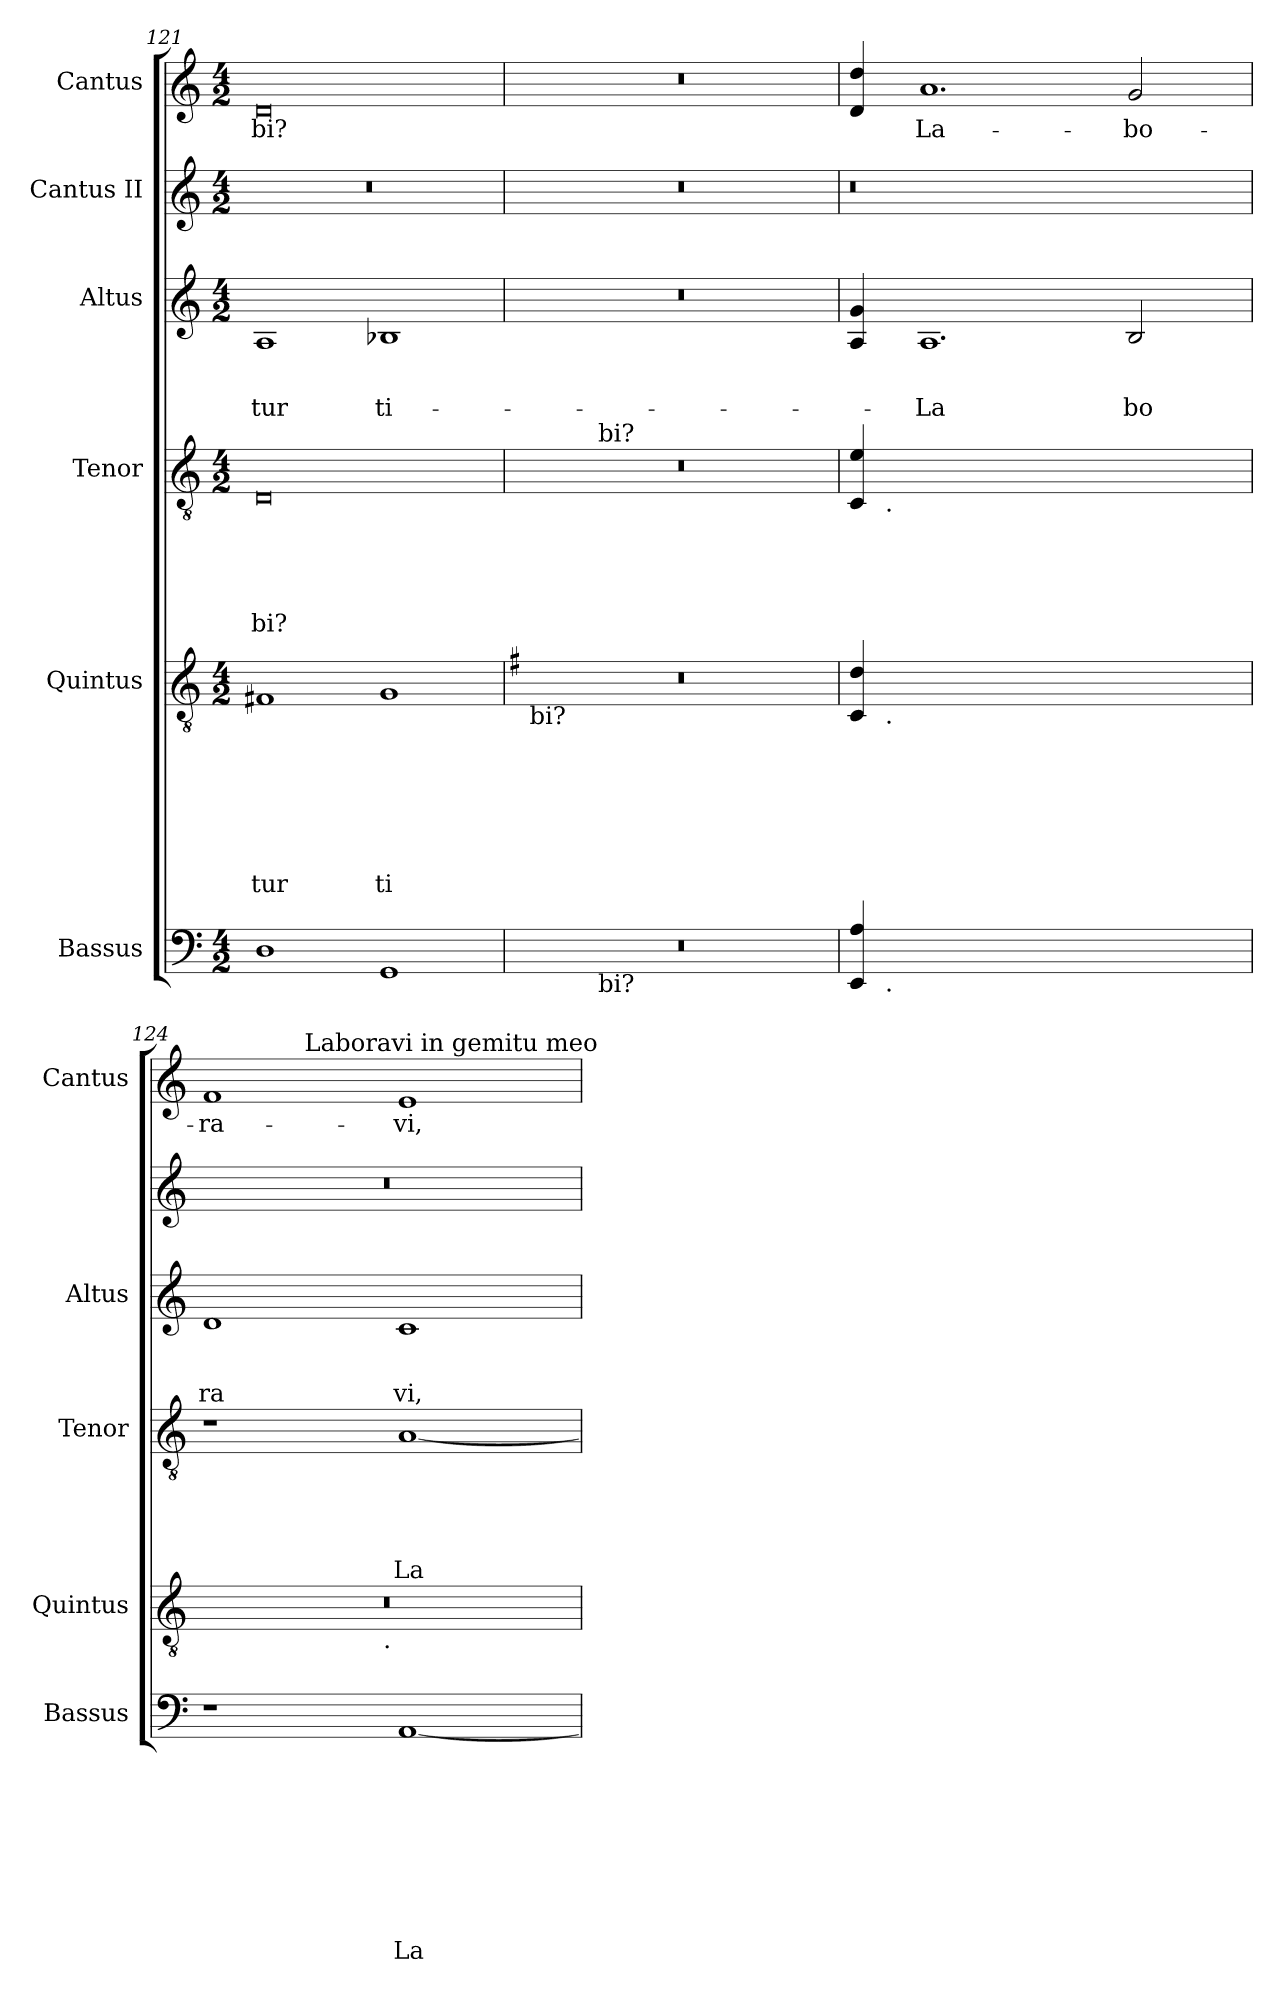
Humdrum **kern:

**kern	**text	**text	**text	**text	**text	**text	**text	**text	**text	**kern	**text	**text	**text	**text	**text	**text	**text	**kern	**text	**text	**text	**text	**text	**kern	**text	**text	**text	**kern	**kern	**text
*part6	*part6	*part6	*part6	*part6	*part6	*part6	*part6	*part6	*part6	*part5	*part5	*part5	*part5	*part5	*part5	*part5	*part5	*part4	*part4	*part4	*part4	*part4	*part4	*part3	*part3	*part3	*part3	*part2	*part1	*part1
*staff6	*staff6	*staff6	*staff6	*staff6	*staff6	*staff6	*staff6	*staff6	*staff6	*staff5	*staff5	*staff5	*staff5	*staff5	*staff5	*staff5	*staff5	*staff4	*staff4	*staff4	*staff4	*staff4	*staff4	*staff3	*staff3	*staff3	*staff3	*staff2	*staff1	*staff1
*I"Bassus	*	*	*	*	*	*	*	*	*	*I"Quintus	*	*	*	*	*	*	*	*I"Tenor	*	*	*	*	*	*I"Altus	*	*	*	*I"Cantus II	*I"Cantus	*
*I'Bassus	*	*	*	*	*	*	*	*	*	*I'Quintus	*	*	*	*	*	*	*	*I'Tenor	*	*	*	*	*	*I'Altus	*	*	*	*	*I'Cantus	*
*clefF4	*	*	*	*	*	*	*	*	*	*clefGv2	*	*	*	*	*	*	*	*clefGv2	*	*	*	*	*	*clefG2	*	*	*	*clefG2	*clefG2	*
*k[]	*	*	*	*	*	*	*	*	*	*k[]	*	*	*	*	*	*	*	*k[]	*	*	*	*	*	*k[]	*	*	*	*k[]	*k[]	*
*C:	*	*	*	*	*	*	*	*	*	*C:	*	*	*	*	*	*	*	*C:	*	*	*	*	*	*C:	*	*	*	*C:	*C:	*
*M4/2	*	*	*	*	*	*	*	*	*	*M4/2	*	*	*	*	*	*	*	*M4/2	*	*	*	*	*	*M4/2	*	*	*	*M4/2	*M4/2	*
=121	=121	=121	=121	=121	=121	=121	=121	=121	=121	=121	=121	=121	=121	=121	=121	=121	=121	=121	=121	=121	=121	=121	=121	=121	=121	=121	=121	=121	=121	=121
!	!	!	!	!	!	!	!	!	!	!	!	!	!	!	!	!	!LO:LY:b	!	!	!	!	!	!LO:LY:b	!	!	!	!LO:LY:b	!	!	!LO:LY:b
1D	.	.	.	.	.	.	.	.	.	1F#X	.	.	.	.	.	.	tur	0D	.	.	.	.	bi?	1A	.	.	-tur	0r	0d	-bi?
!	!	!	!	!	!	!	!	!	!	!	!	!	!	!	!	!	!LO:LY:b	!	!	!	!	!	!	!	!	!	!LO:LY:b	!	!	!
1GG	.	.	.	.	.	.	.	.	.	1G	.	.	.	.	.	.	ti	.	.	.	.	.	.	1B-X	.	.	ti-	.	.	.
=122	=122	=122	=122	=122	=122	=122	=122	=122	=122	=122	=122	=122	=122	=122	=122	=122	=122	=122	=122	=122	=122	=122	=122	=122	=122	=122	=122	=122	=122	=122
*	*	*	*	*	*	*	*	*	*	*k[f#]	*	*	*	*	*	*	*	*	*	*	*	*	*	*	*	*	*	*	*	*
*	*	*	*	*	*	*	*	*	*	*G:	*	*	*	*	*	*	*	*	*	*	*	*	*	*	*	*	*	*	*	*
!	!	!	!	!	!	!	!	!	!	!LO:TX:b:t=bi?	!	!	!	!	!	!	!	!	!	!	!	!	!	!	!	!	!	!	!	!
*^	*	*	*	*	*	*	*	*	*	*	*	*	*	*	*	*	*	*^	*	*	*	*	*	*	*	*	*	*	*	*
0r	4.ryy	.	.	.	.	.	.	.	.	.	0r	.	.	.	.	.	.	.	0r	4.ryy	.	.	.	.	.	0r	.	.	.	0r	0r	.
!	!	!	!	!	!	!	!	!	!	!	!	!	!	!	!	!	!	!	!	!LO:TX:a:t=bi?	!	!	!	!	!	!	!	!	!	!	!	!
!	!LO:TX:b:t=bi?	!	!	!	!	!	!	!	!	!	!	!	!	!	!	!	!	!	!	!	!	!	!	!	!	!	!	!	!	!	!	!
.	1ryy	.	.	.	.	.	.	.	.	.	.	.	.	.	.	.	.	.	.	1ryy	.	.	.	.	.	.	.	.	.	.	.	.
.	2ryy	.	.	.	.	.	.	.	.	.	.	.	.	.	.	.	.	.	.	2ryy	.	.	.	.	.	.	.	.	.	.	.	.
.	8ryy	.	.	.	.	.	.	.	.	.	.	.	.	.	.	.	.	.	.	8ryy	.	.	.	.	.	.	.	.	.	.	.	.
!!LO:LB:g=z
=123!	=123!	=123!	=123!	=123!	=123!	=123!	=123!	=123!	=123!	=123!	=123!	=123!	=123!	=123!	=123!	=123!	=123!	=123!	=123!	=123!	=123!	=123!	=123!	=123!	=123!	=123!	=123!	=123!	=123!	=123!	=123!	=123!
*	*	*	*	*	*	*	*	*	*	*	*k[]	*	*	*	*	*	*	*	*	*	*	*	*	*	*	*	*	*	*	*	*	*
*	*	*	*	*	*	*	*	*	*	*	*C:	*	*	*	*	*	*	*	*	*	*	*	*	*	*	*	*	*	*	*	*	*
*	*	*	*	*	*	*	*	*	*	*	*^	*	*	*	*	*	*	*	*	*	*	*	*	*	*	*	*	*	*	*	*	*
4EE/ 4A/	8ryy	.	.	.	.	.	.	.	.	.	4C/ 4d/	8ryy	.	.	.	.	.	.	.	4C/ 4e/	8ryy	.	.	.	.	.	4A/ 4g/	.	.	.	0r	4d/ 4dd/	.
!	!	!	!	!	!	!	!	!	!	!	!	!	!	!	!	!	!	!	!	!	!LO:TX:b:t=.	!	!	!	!	!	!	!	!	!	!	!	!
!	!	!	!	!	!	!	!	!	!	!	!	!LO:TX:b:t=.	!	!	!	!	!	!	!	!	!	!	!	!	!	!	!	!	!	!	!	!	!
!	!LO:TX:b:t=.	!	!	!	!	!	!	!	!	!	!	!	!	!	!	!	!	!	!	!	!	!	!	!	!	!	!	!	!	!	!	!	!
.	1ryy	.	.	.	.	.	.	.	.	.	.	1ryy	.	.	.	.	.	.	.	.	1ryy	.	.	.	.	.	.	.	.	.	.	.	.
!	!	!	!	!	!	!	!	!	!	!	!	!	!	!	!	!	!	!	!	!	!	!	!	!	!	!	!	!	!	!LO:LY:b	!	!	!LO:LY:b
0ryy	.	.	.	.	.	.	.	.	.	.	0ryy	.	.	.	.	.	.	.	.	0ryy	.	.	.	.	.	.	1.A	.	.	-La	.	1.a	La-
.	1ryy	.	.	.	.	.	.	.	.	.	.	1ryy	.	.	.	.	.	.	.	.	1ryy	.	.	.	.	.	.	.	.	.	.	.	.
!	!	!	!	!	!	!	!	!	!	!	!	!	!	!	!	!	!	!	!	!	!	!	!	!	!	!	!	!	!	!LO:LY:b	!	!	!LO:LY:b
.	.	.	.	.	.	.	.	.	.	.	.	.	.	.	.	.	.	.	.	.	.	.	.	.	.	.	2B/	.	.	bo	.	2g/	-bo-
.	.	.	.	.	.	.	.	.	.	.	.	.	.	.	.	.	.	.	.	.	.	.	.	.	.	.	.	.	.	.	4ryy	.	.
.	8ryy	.	.	.	.	.	.	.	.	.	.	8ryy	.	.	.	.	.	.	.	.	8ryy	.	.	.	.	.	.	.	.	.	.	.	.
=124	=124	=124	=124	=124	=124	=124	=124	=124	=124	=124	=124	=124	=124	=124	=124	=124	=124	=124	=124	=124	=124	=124	=124	=124	=124	=124	=124	=124	=124	=124	=124	=124	=124
!	!	!	!	!	!	!	!	!	!	!	!	!	!	!	!	!	!	!	!	!	!	!	!	!	!	!	!	!	!	!LO:LY:b	!	!	!LO:LY:b
*v	*v	*	*	*	*	*	*	*	*	*	*	*	*	*	*	*	*	*	*	*v	*v	*	*	*	*	*	*	*	*	*	*	*^	*
1r	.	.	.	.	.	.	.	.	.	0r	2ryy	.	.	.	.	.	.	.	1r	.	.	.	.	.	1d	.	.	ra	0r	1f	2ryy	-ra-
.	.	.	.	.	.	.	.	.	.	.	4...ryy	.	.	.	.	.	.	.	.	.	.	.	.	.	.	.	.	.	.	.	32ryy	.
!	!	!	!	!	!	!	!	!	!	!	!	!	!	!	!	!	!	!	!	!	!	!	!	!	!	!	!	!	!	!	!LO:TX:a:t=Laboravi in gemitu meo	!
.	.	.	.	.	.	.	.	.	.	.	.	.	.	.	.	.	.	.	.	.	.	.	.	.	.	.	.	.	.	.	1ryy	.
!	!	!	!	!	!	!	!	!	!	!	!LO:TX:b:t=.	!	!	!	!	!	!	!	!	!	!	!	!	!	!	!	!	!	!	!	!	!
.	.	.	.	.	.	.	.	.	.	.	1ryy	.	.	.	.	.	.	.	.	.	.	.	.	.	.	.	.	.	.	.	.	.
!	!	!	!	!	!	!	!	!	!LO:LY:b	!	!	!	!	!	!	!	!	!	!	!	!	!	!	!LO:LY:b	!	!	!	!LO:LY:b	!	!	!	!LO:LY:b
[<1AA	.	.	.	.	.	.	.	.	La-	.	.	.	.	.	.	.	.	.	[<1A	.	.	.	.	La	1c	.	.	vi,	.	1e	.	-vi,
.	.	.	.	.	.	.	.	.	.	.	.	.	.	.	.	.	.	.	.	.	.	.	.	.	.	.	.	.	.	.	4...ryy	.
.	.	.	.	.	.	.	.	.	.	.	32ryy	.	.	.	.	.	.	.	.	.	.	.	.	.	.	.	.	.	.	.	.	.
*	*	*	*	*	*	*	*	*	*	*v	*v	*	*	*	*	*	*	*	*	*	*	*	*	*	*	*	*	*	*	*v	*v	*
=	=	=	=	=	=	=	=	=	=	=	=	=	=	=	=	=	=	=	=	=	=	=	=	=	=	=	=	=	=	=
*-	*-	*-	*-	*-	*-	*-	*-	*-	*-	*-	*-	*-	*-	*-	*-	*-	*-	*-	*-	*-	*-	*-	*-	*-	*-	*-	*-	*-	*-	*-
